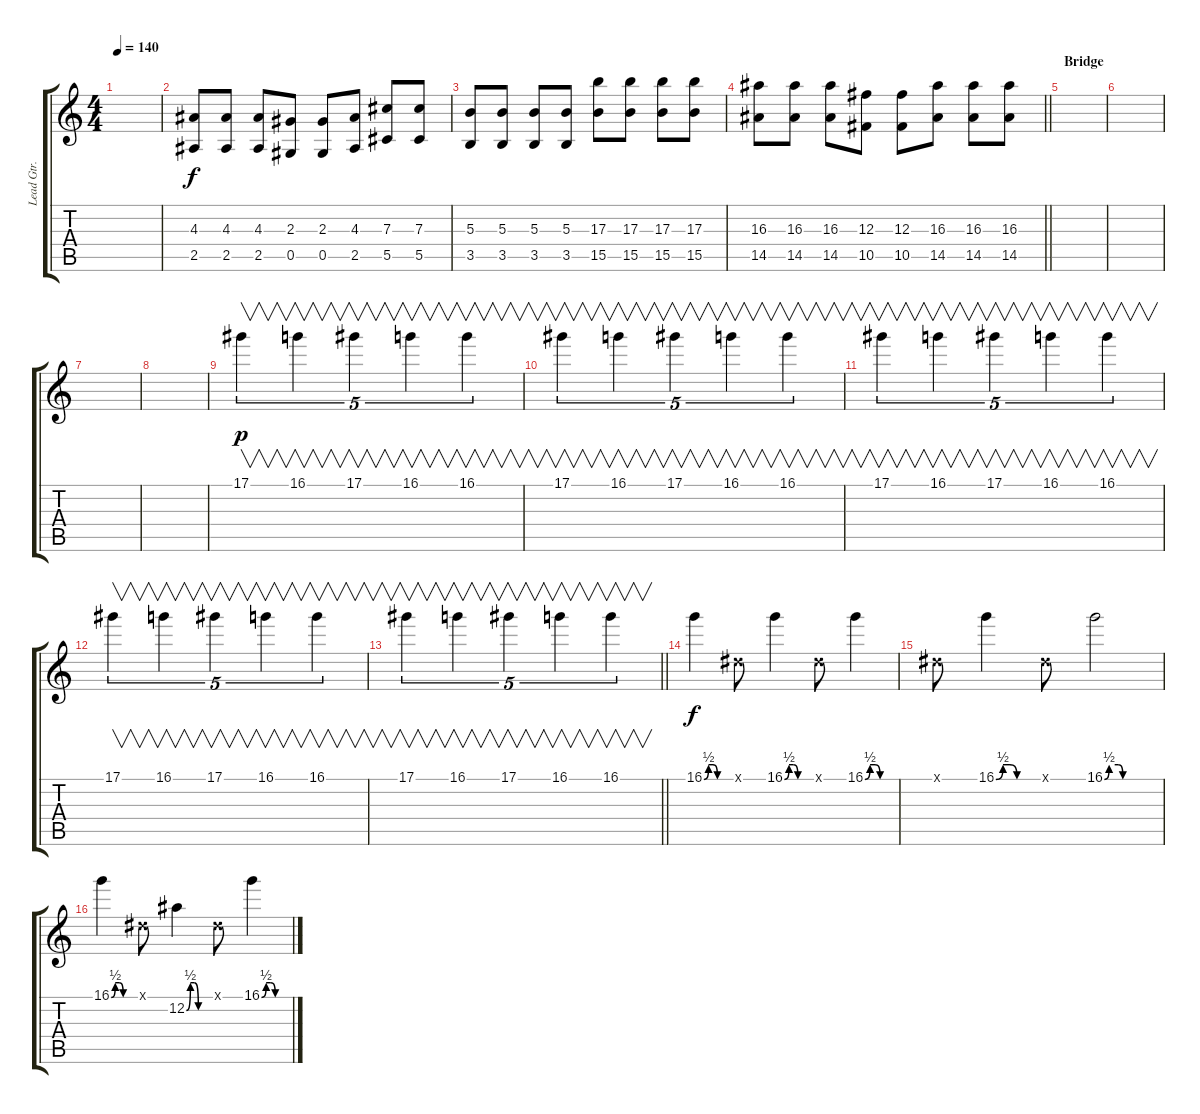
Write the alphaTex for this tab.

\track ("Lead Gtr." "Lead Gtr.") {instrument distortionguitar}
\staff {score tabs}
\tuning (Eb4 Bb3 Gb3 Db3 Ab2 Eb2) {hide}
\ts (4 4)
\tempo 140
\clef g2
\ks c
|
(4.3 2.5).8 (4.3 2.5).8 (4.3 2.5).8 (2.3 0.5).8 (2.3 0.5).8 (4.3 2.5).8 (7.3 5.5).8 (7.3 5.5).8 |
(5.3 3.5).8 (5.3 3.5).8 (5.3 3.5).8 (5.3 3.5).8 (17.3 15.5).8 (17.3 15.5).8 (17.3 15.5).8 (17.3 15.5).8 |
\barLineRight lightlight
(16.3 14.5).8 (16.3 14.5).8 (16.3 14.5).8 (12.3 10.5).8 (12.3 10.5).8 (16.3 14.5).8 (16.3 14.5).8 (16.3 14.5).8 |
\section ("" "Bridge")
|
|
|
|
17.1.4{v tu (5 4) dy p} 16.1.4{v tu (5 4)} 17.1.4{v tu (5 4)} 16.1.4{v tu (5 4)} 16.1.4{v tu (5 4)} |
17.1.4{v tu (5 4)} 16.1.4{v tu (5 4)} 17.1.4{v tu (5 4)} 16.1.4{v tu (5 4)} 16.1.4{v tu (5 4)} |
17.1.4{v tu (5 4)} 16.1.4{v tu (5 4)} 17.1.4{v tu (5 4)} 16.1.4{v tu (5 4)} 16.1.4{v tu (5 4)} |
17.1.4{v tu (5 4)} 16.1.4{v tu (5 4)} 17.1.4{v tu (5 4)} 16.1.4{v tu (5 4)} 16.1.4{v tu (5 4)} |
\barLineRight lightlight
17.1.4{v tu (5 4)} 16.1.4{v tu (5 4)} 17.1.4{v tu (5 4)} 16.1.4{v tu (5 4)} 16.1.4{v tu (5 4)} |
\section ("" "")
16.1{be (custom 0 0 10 2 20 2 30 0 60 0)}.4{dy f} 0.1{x}.8 16.1{be (custom 0 0 10 2 20 2 30 0 60 0)}.4 0.1{x}.8 16.1{be (custom 0 0 10 2 20 2 30 0 60 0)}.4 |
0.1{x}.8 16.1{be (custom 0 0 10 2 20 2 30 0 60 0)}.4 0.1{x}.8 16.1{be (custom 0 0 5 2 15 2 20 0 30 0 60 0)}.2 |
16.1{be (custom 0 0 10 2 20 2 30 0 60 0)}.4 0.1{x}.8 12.2{be (custom 0 0 10 2 20 2 30 0 60 0)}.4 0.1{x}.8 16.1{be (custom 0 0 10 2 20 2 30 0 60 0)}.4
